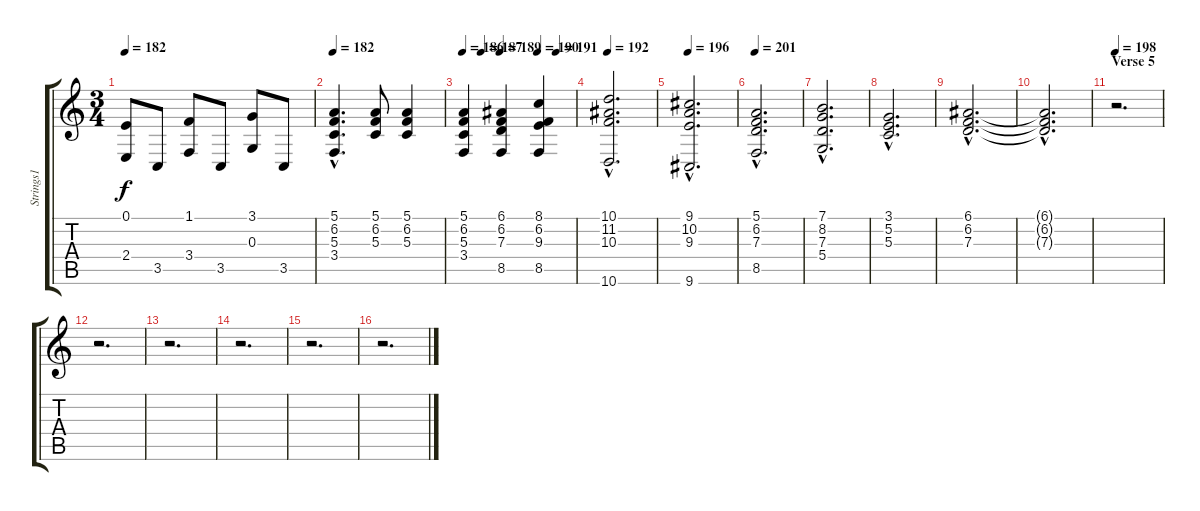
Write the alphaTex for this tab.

\track ("Strings1" "Strings1") {instrument pad7halo}
\staff {score tabs}
\tuning (E4 B3 G3 D3 A2 E2) {hide}
\ts (3 4)
\tempo 182
\clef g2
\ks c
(0.1 2.4).8{dy f} 3.5.8 (1.1 3.4).8 3.5.8 (3.1 0.3).8 3.5.8 |
\tempo 182
(5.1{hac} 6.2{hac} 5.3{hac} 3.4{hac}).4{d} (5.1 6.2 5.3).8 (5.1 6.2 5.3).4 |
\tempo 186
\tempo (187 0.16666666666666666)
\tempo (189 0.3333333333333333)
\tempo (190 0.6666666666666666)
\tempo (191 0.8333333333333334)
(5.1 6.2 5.3 3.4).4 (6.1 6.2 7.3 8.5).4 (8.1 6.2 9.3 8.5).4 |
\tempo 192
(10.1{hac} 11.2{hac} 10.3{hac} 10.6{hac}).2{d} |
\tempo 196
(9.1{hac} 10.2{hac} 9.3{hac} 9.6{hac}).2{d} |
\tempo 201
(5.1{hac} 6.2{hac} 7.3{hac} 8.5{hac}).2{d} |
(7.1{hac} 8.2{hac} 7.3{hac} 5.4{hac}).2{d} |
(3.1{hac} 5.2{hac} 5.3{hac}).2{d} |
(6.1{hac} 6.2{hac} 7.3{hac}).2{d} |
(6.1{hac t} 6.2{hac t} 7.3{hac t}).2{d} |
\section ("" "Verse 5")
\tempo 198
r.2{d} |
r.2{d} |
r.2{d} |
r.2{d} |
r.2{d} |
r.2{d}
